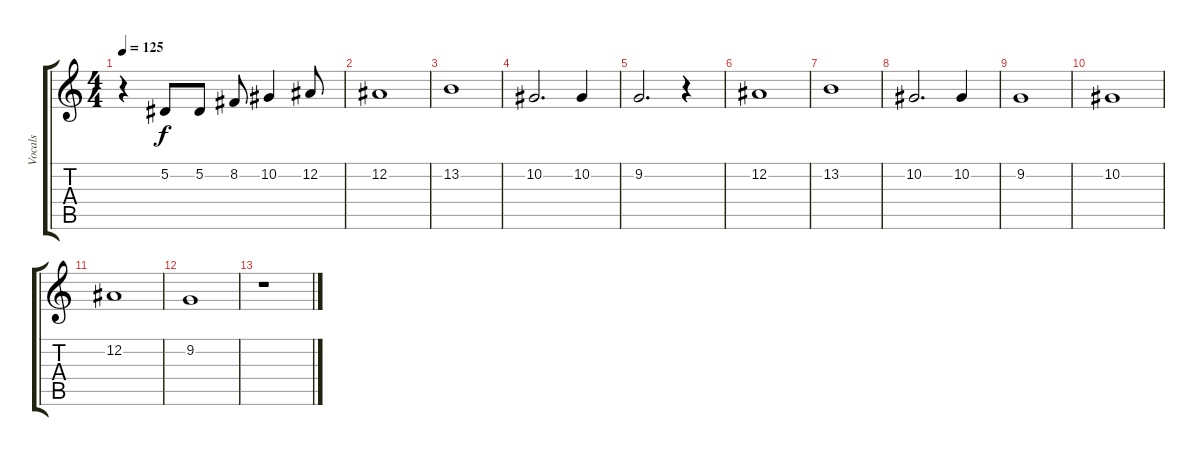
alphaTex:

\track ("Vocals" "Vocals") {instrument altosax}
\staff {score tabs}
\tuning (Eb4 Bb3 Gb3 Db3 Ab2 Eb2) {hide}
\ts (4 4)
\tempo 125
\clef g2
\ks c
r.4{dy f} 5.2.8 5.2.8 8.2.8 10.2.4 12.2.8 |
12.2.1 |
13.2.1 |
10.2.2{d} 10.2.4 |
9.2.2{d} r.4 |
12.2.1 |
13.2.1 |
10.2.2{d} 10.2.4 |
9.2.1 |
10.2.1 |
12.2.1 |
9.2.1 |
r.1
